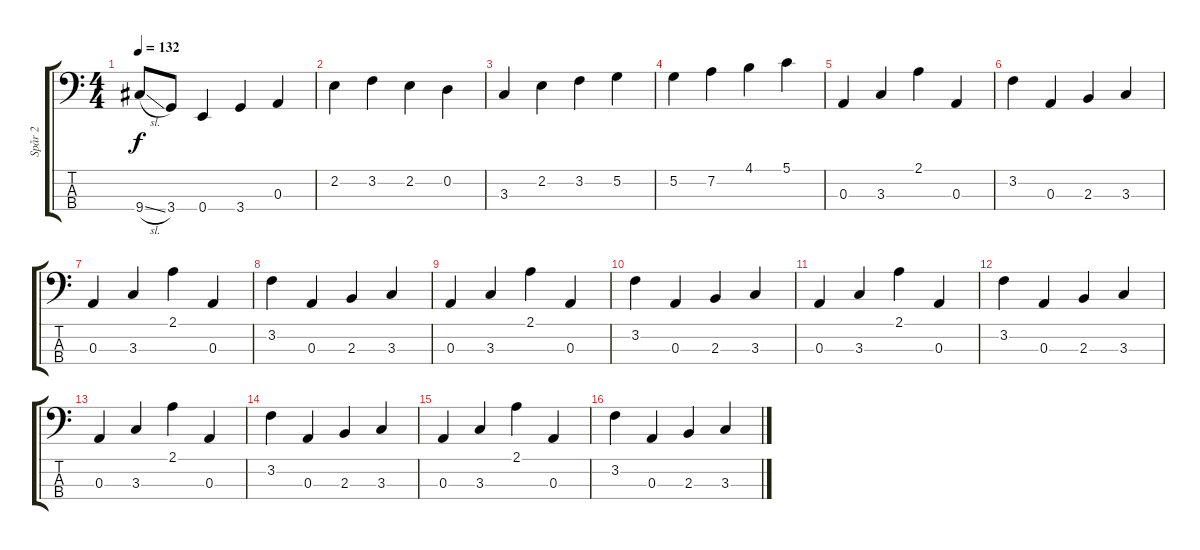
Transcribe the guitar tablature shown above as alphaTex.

\track ("Spår 2" "Spår 2") {instrument electricbassfinger}
\staff {score tabs}
\tuning (G2 D2 A1 E1) {hide}
\ts (4 4)
\tempo 132
\clef f4
\ks c
9.4{sl}.8{dy f} 3.4.8 0.4.4 3.4.4 0.3.4 |
2.2.4 3.2.4 2.2.4 0.2.4 |
3.3.4 2.2.4 3.2.4 5.2.4 |
5.2.4 7.2.4 4.1.4 5.1.4 |
0.3.4 3.3.4 2.1.4 0.3.4 |
3.2.4 0.3.4 2.3.4 3.3.4 |
0.3.4 3.3.4 2.1.4 0.3.4 |
3.2.4{volume 14 instrument electricbassfinger} 0.3.4 2.3.4 3.3.4 |
0.3.4{volume 11 instrument electricbassfinger} 3.3.4 2.1.4 0.3.4 |
3.2.4{volume 9 instrument electricbassfinger} 0.3.4 2.3.4 3.3.4 |
0.3.4{volume 7 instrument electricbassfinger} 3.3.4 2.1.4 0.3.4 |
3.2.4{volume 5 instrument electricbassfinger} 0.3.4 2.3.4 3.3.4 |
0.3.4{volume 3 instrument electricbassfinger} 3.3.4 2.1.4 0.3.4 |
3.2.4{volume 2 instrument electricbassfinger} 0.3.4 2.3.4 3.3.4 |
0.3.4{volume 2 instrument electricbassfinger} 3.3.4 2.1.4 0.3.4 |
3.2.4{volume 1 instrument electricbassfinger} 0.3.4 2.3.4 3.3.4
